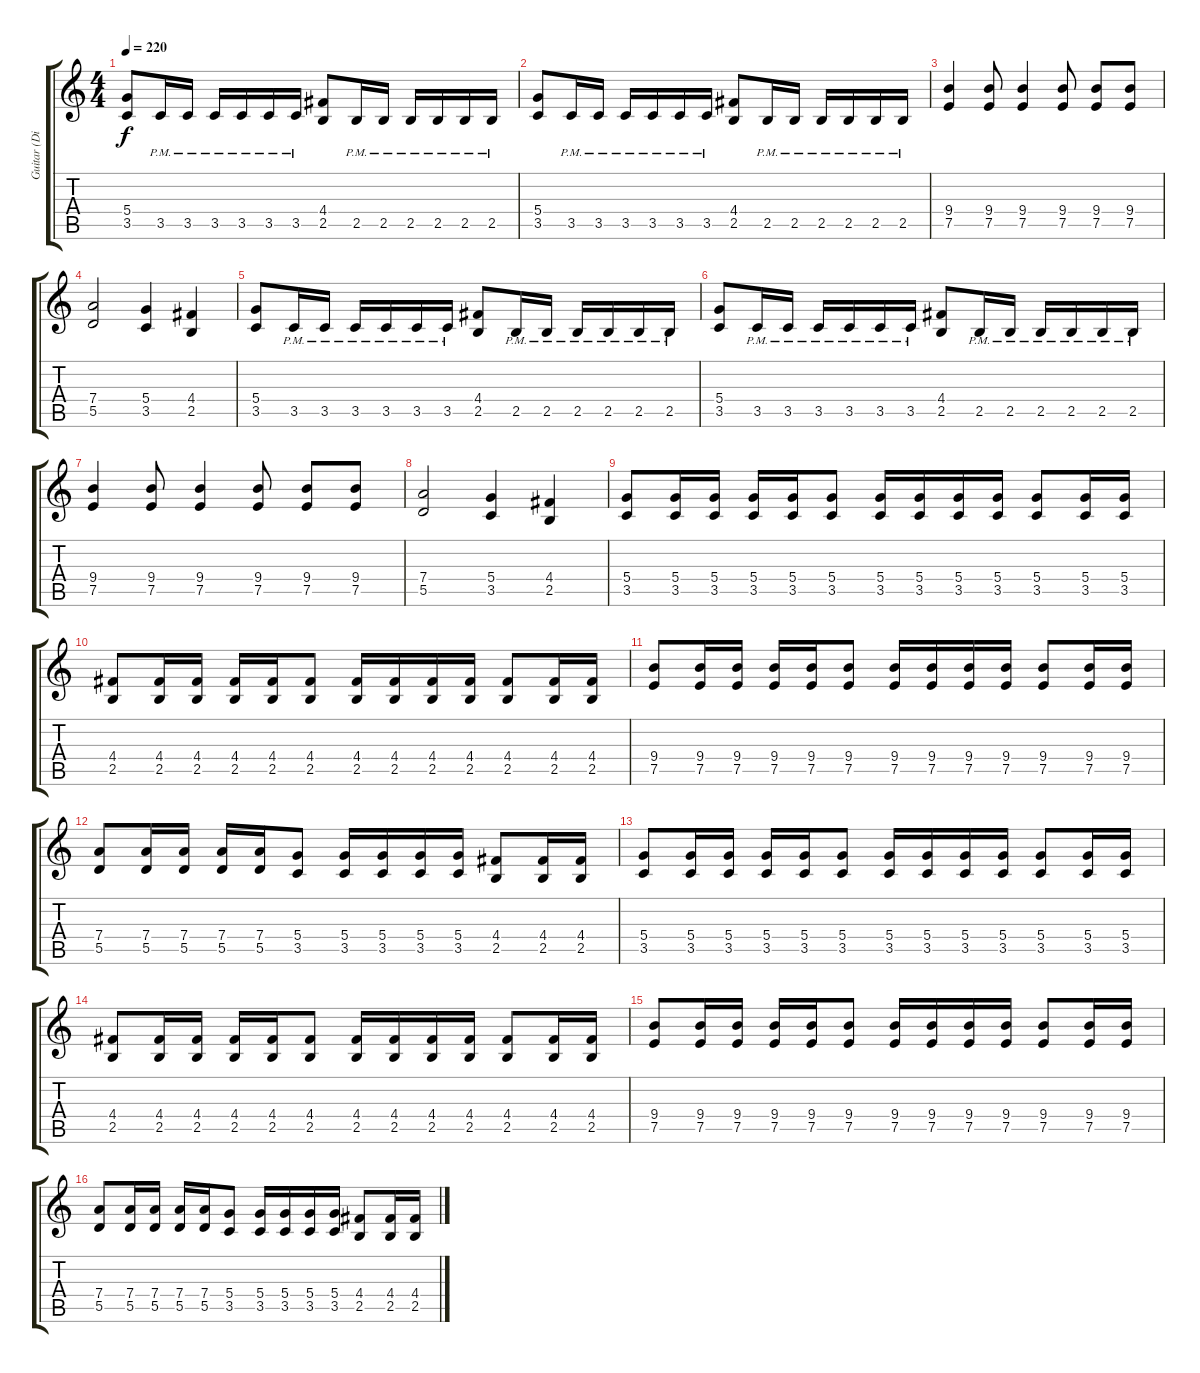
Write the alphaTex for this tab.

\track ("Guitar (Diagenz)" "Guitar (Di") {instrument distortionguitar}
\staff {score tabs}
\tuning (E4 B3 G3 D3 A2 E2) {hide}
\ts (4 4)
\tempo 220
\clef g2
\ks c
(5.4 3.5).8{dy f} 3.5{pm}.16 3.5{pm}.16 3.5{pm}.16 3.5{pm}.16 3.5{pm}.16 3.5{pm}.16 (4.4 2.5).8 2.5{pm}.16 2.5{pm}.16 2.5{pm}.16 2.5{pm}.16 2.5{pm}.16 2.5{pm}.16 |
(5.4 3.5).8 3.5{pm}.16 3.5{pm}.16 3.5{pm}.16 3.5{pm}.16 3.5{pm}.16 3.5{pm}.16 (4.4 2.5).8 2.5{pm}.16 2.5{pm}.16 2.5{pm}.16 2.5{pm}.16 2.5{pm}.16 2.5{pm}.16 |
(9.4 7.5).4 (9.4 7.5).8 (9.4 7.5).4 (9.4 7.5).8 (9.4 7.5).8 (9.4 7.5).8 |
(7.4 5.5).2 (5.4 3.5).4 (4.4 2.5).4 |
(5.4 3.5).8 3.5{pm}.16 3.5{pm}.16 3.5{pm}.16 3.5{pm}.16 3.5{pm}.16 3.5{pm}.16 (4.4 2.5).8 2.5{pm}.16 2.5{pm}.16 2.5{pm}.16 2.5{pm}.16 2.5{pm}.16 2.5{pm}.16 |
(5.4 3.5).8 3.5{pm}.16 3.5{pm}.16 3.5{pm}.16 3.5{pm}.16 3.5{pm}.16 3.5{pm}.16 (4.4 2.5).8 2.5{pm}.16 2.5{pm}.16 2.5{pm}.16 2.5{pm}.16 2.5{pm}.16 2.5{pm}.16 |
(9.4 7.5).4 (9.4 7.5).8 (9.4 7.5).4 (9.4 7.5).8 (9.4 7.5).8 (9.4 7.5).8 |
(7.4 5.5).2 (5.4 3.5).4 (4.4 2.5).4 |
(5.4 3.5).8 (5.4 3.5).16 (5.4 3.5).16 (5.4 3.5).16 (5.4 3.5).16 (5.4 3.5).8 (5.4 3.5).16 (5.4 3.5).16 (5.4 3.5).16 (5.4 3.5).16 (5.4 3.5).8 (5.4 3.5).16 (5.4 3.5).16 |
(4.4 2.5).8 (4.4 2.5).16 (4.4 2.5).16 (4.4 2.5).16 (4.4 2.5).16 (4.4 2.5).8 (4.4 2.5).16 (4.4 2.5).16 (4.4 2.5).16 (4.4 2.5).16 (4.4 2.5).8 (4.4 2.5).16 (4.4 2.5).16 |
(9.4 7.5).8 (9.4 7.5).16 (9.4 7.5).16 (9.4 7.5).16 (9.4 7.5).16 (9.4 7.5).8 (9.4 7.5).16 (9.4 7.5).16 (9.4 7.5).16 (9.4 7.5).16 (9.4 7.5).8 (9.4 7.5).16 (9.4 7.5).16 |
(7.4 5.5).8 (7.4 5.5).16 (7.4 5.5).16 (7.4 5.5).16 (7.4 5.5).16 (5.4 3.5).8 (5.4 3.5).16 (5.4 3.5).16 (5.4 3.5).16 (5.4 3.5).16 (4.4 2.5).8 (4.4 2.5).16 (4.4 2.5).16 |
(5.4 3.5).8 (5.4 3.5).16 (5.4 3.5).16 (5.4 3.5).16 (5.4 3.5).16 (5.4 3.5).8 (5.4 3.5).16 (5.4 3.5).16 (5.4 3.5).16 (5.4 3.5).16 (5.4 3.5).8 (5.4 3.5).16 (5.4 3.5).16 |
(4.4 2.5).8 (4.4 2.5).16 (4.4 2.5).16 (4.4 2.5).16 (4.4 2.5).16 (4.4 2.5).8 (4.4 2.5).16 (4.4 2.5).16 (4.4 2.5).16 (4.4 2.5).16 (4.4 2.5).8 (4.4 2.5).16 (4.4 2.5).16 |
(9.4 7.5).8 (9.4 7.5).16 (9.4 7.5).16 (9.4 7.5).16 (9.4 7.5).16 (9.4 7.5).8 (9.4 7.5).16 (9.4 7.5).16 (9.4 7.5).16 (9.4 7.5).16 (9.4 7.5).8 (9.4 7.5).16 (9.4 7.5).16 |
(7.4 5.5).8 (7.4 5.5).16 (7.4 5.5).16 (7.4 5.5).16 (7.4 5.5).16 (5.4 3.5).8 (5.4 3.5).16 (5.4 3.5).16 (5.4 3.5).16 (5.4 3.5).16 (4.4 2.5).8 (4.4 2.5).16 (4.4 2.5).16
